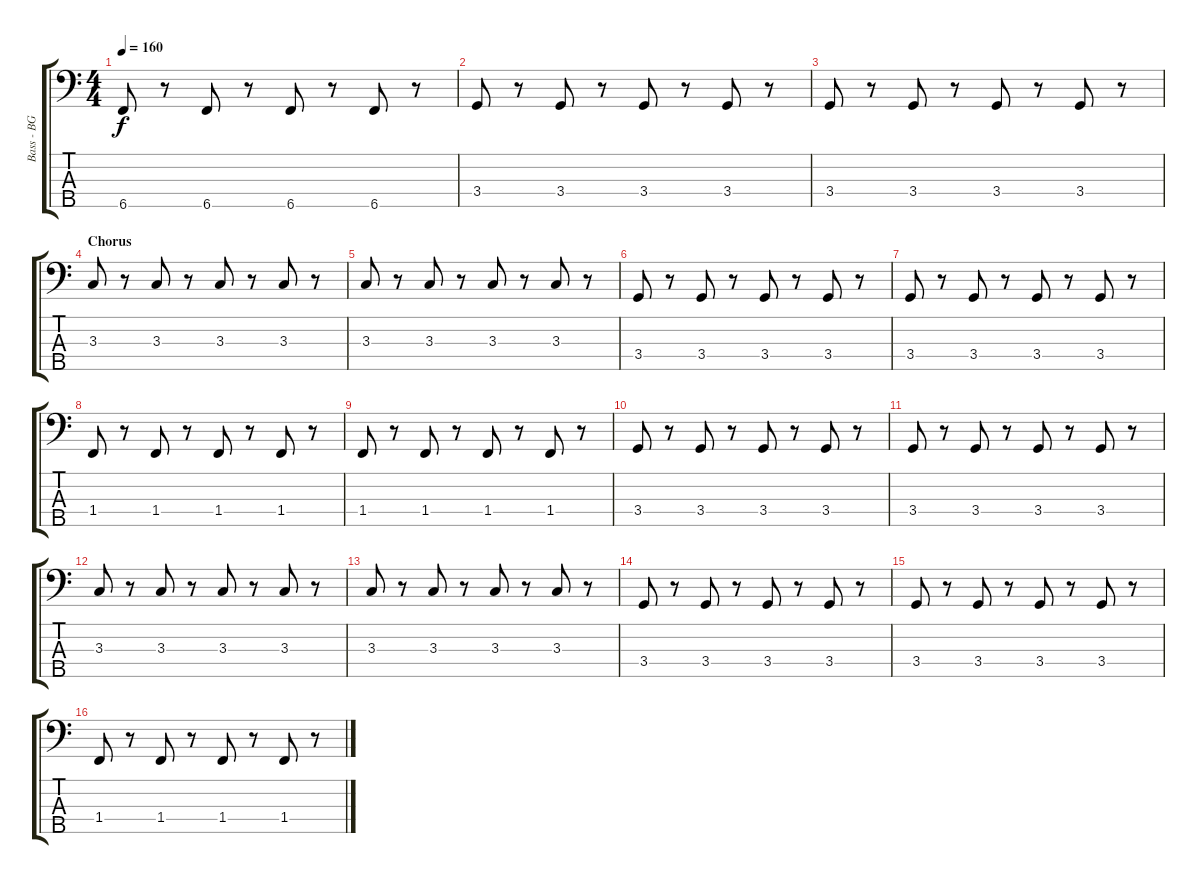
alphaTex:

\track ("Bass - BG" "Bass - BG") {instrument acousticguitarnylon}
\staff {score tabs}
\tuning (G2 D2 A1 E1 B0) {hide}
\ts (4 4)
\tempo 160
\clef f4
\ks c
6.5.8{dy f} r.8 6.5.8 r.8 6.5.8 r.8 6.5.8 r.8 |
3.4.8 r.8 3.4.8 r.8 3.4.8 r.8 3.4.8 r.8 |
3.4.8 r.8 3.4.8 r.8 3.4.8 r.8 3.4.8 r.8 |
\section ("" "Chorus")
3.3.8 r.8 3.3.8 r.8 3.3.8 r.8 3.3.8 r.8 |
3.3.8 r.8 3.3.8 r.8 3.3.8 r.8 3.3.8 r.8 |
3.4.8 r.8 3.4.8 r.8 3.4.8 r.8 3.4.8 r.8 |
3.4.8 r.8 3.4.8 r.8 3.4.8 r.8 3.4.8 r.8 |
1.4.8 r.8 1.4.8 r.8 1.4.8 r.8 1.4.8 r.8 |
1.4.8 r.8 1.4.8 r.8 1.4.8 r.8 1.4.8 r.8 |
3.4.8 r.8 3.4.8 r.8 3.4.8 r.8 3.4.8 r.8 |
3.4.8 r.8 3.4.8 r.8 3.4.8 r.8 3.4.8 r.8 |
3.3.8 r.8 3.3.8 r.8 3.3.8 r.8 3.3.8 r.8 |
3.3.8 r.8 3.3.8 r.8 3.3.8 r.8 3.3.8 r.8 |
3.4.8 r.8 3.4.8 r.8 3.4.8 r.8 3.4.8 r.8 |
3.4.8 r.8 3.4.8 r.8 3.4.8 r.8 3.4.8 r.8 |
1.4.8 r.8 1.4.8 r.8 1.4.8 r.8 1.4.8 r.8
